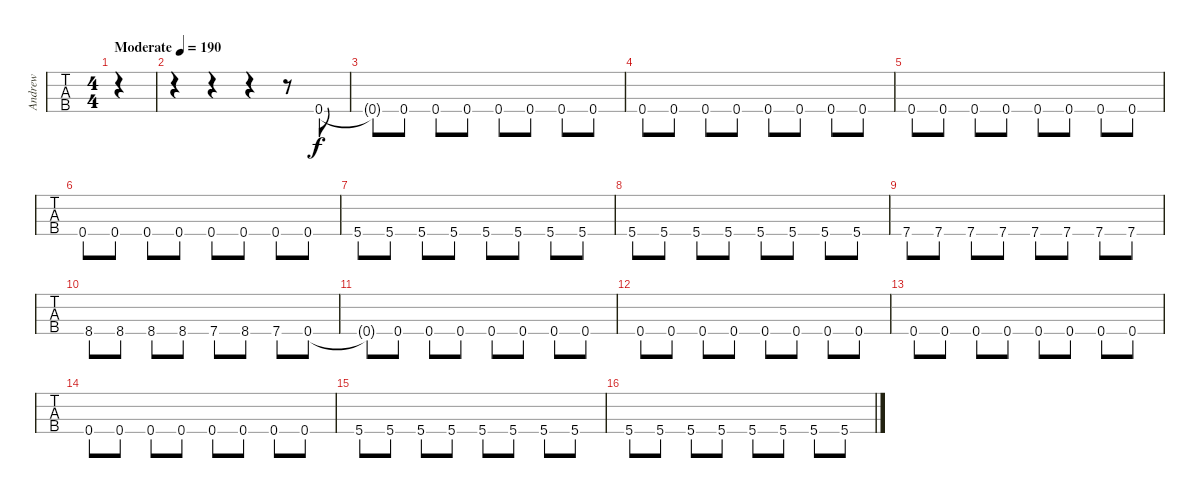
\track ("Andrew" "Andrew") {instrument electricbasspick}
\staff {tabs}
\tuning (G2 D2 A1 D1) {hide}
\ts (4 4)
\tempo (190 "Moderate")
\clef f4
\ks c
|
r.4 r.4 r.4 r.8 0.4.8 |
0.4{t}.8 0.4.8 0.4.8 0.4.8 0.4.8 0.4.8 0.4.8 0.4.8 |
0.4.8 0.4.8 0.4.8 0.4.8 0.4.8 0.4.8 0.4.8 0.4.8 |
0.4.8 0.4.8 0.4.8 0.4.8 0.4.8 0.4.8 0.4.8 0.4.8 |
0.4.8 0.4.8 0.4.8 0.4.8 0.4.8 0.4.8 0.4.8 0.4.8 |
5.4.8 5.4.8 5.4.8 5.4.8 5.4.8 5.4.8 5.4.8 5.4.8 |
5.4.8 5.4.8 5.4.8 5.4.8 5.4.8 5.4.8 5.4.8 5.4.8 |
7.4.8 7.4.8 7.4.8 7.4.8 7.4.8 7.4.8 7.4.8 7.4.8 |
8.4.8 8.4.8 8.4.8 8.4.8 7.4.8 8.4.8 7.4.8 0.4.8 |
0.4{t}.8 0.4.8 0.4.8 0.4.8 0.4.8 0.4.8 0.4.8 0.4.8 |
0.4.8 0.4.8 0.4.8 0.4.8 0.4.8 0.4.8 0.4.8 0.4.8 |
0.4.8 0.4.8 0.4.8 0.4.8 0.4.8 0.4.8 0.4.8 0.4.8 |
0.4.8 0.4.8 0.4.8 0.4.8 0.4.8 0.4.8 0.4.8 0.4.8 |
5.4.8 5.4.8 5.4.8 5.4.8 5.4.8 5.4.8 5.4.8 5.4.8 |
5.4.8 5.4.8 5.4.8 5.4.8 5.4.8 5.4.8 5.4.8 5.4.8
